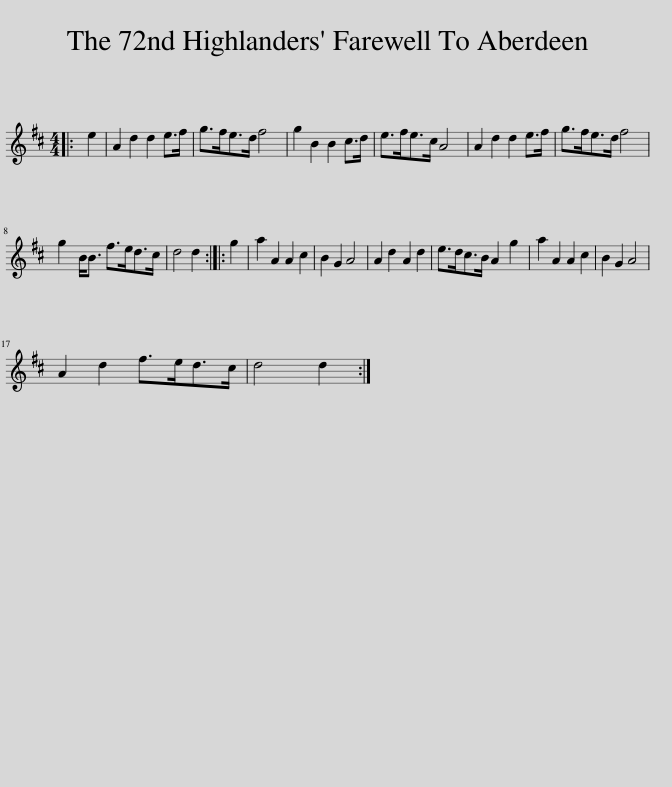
X:1
L:1/8
M:4/4
I:linebreak $
K:D
V:1 treble
V:1
|: e2 | A2 d2 d2 e>f | g>fe>d f4 | g2 B2 B2 c>d | e>fe>c A4 | %5
 A2 d2 d2 e>f | g>fe>d f4 |$ g2 B<B f>ed>c | d4 d2 :: g2 | %10
 a2 A2 A2 c2 | B2 G2 A4 | A2 d2 A2 d2 | e>dc>B A2 g2 | a2 A2 A2 c2 | %15
 B2 G2 A4 |$ A2 d2 f>ed>c | d4 d2 :| %18
